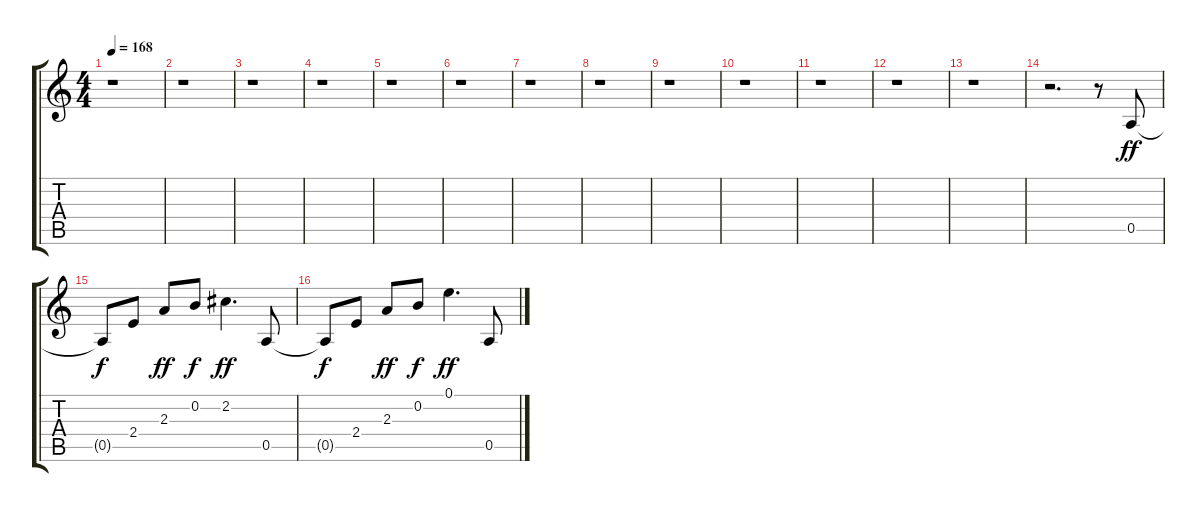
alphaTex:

\track "" {instrument electricguitarjazz}
\staff {score tabs}
\tuning (E4 B3 G3 D3 A2 E2) {hide}
\ts (4 4)
\tempo 168
\clef g2
\ks c
r.1{dy ff} |
r.1 |
r.1 |
r.1 |
r.1 |
r.1 |
r.1 |
r.1 |
r.1 |
r.1 |
r.1 |
r.1 |
r.1 |
r.2{d} r.8 0.5.8 |
0.5{t}.8{dy f} 2.4.8 2.3.8{dy ff} 0.2.8{dy f} 2.2.4{d dy ff} 0.5.8 |
0.5{t}.8{dy f} 2.4.8 2.3.8{dy ff} 0.2.8{dy f} 0.1.4{d dy ff} 0.5.8
